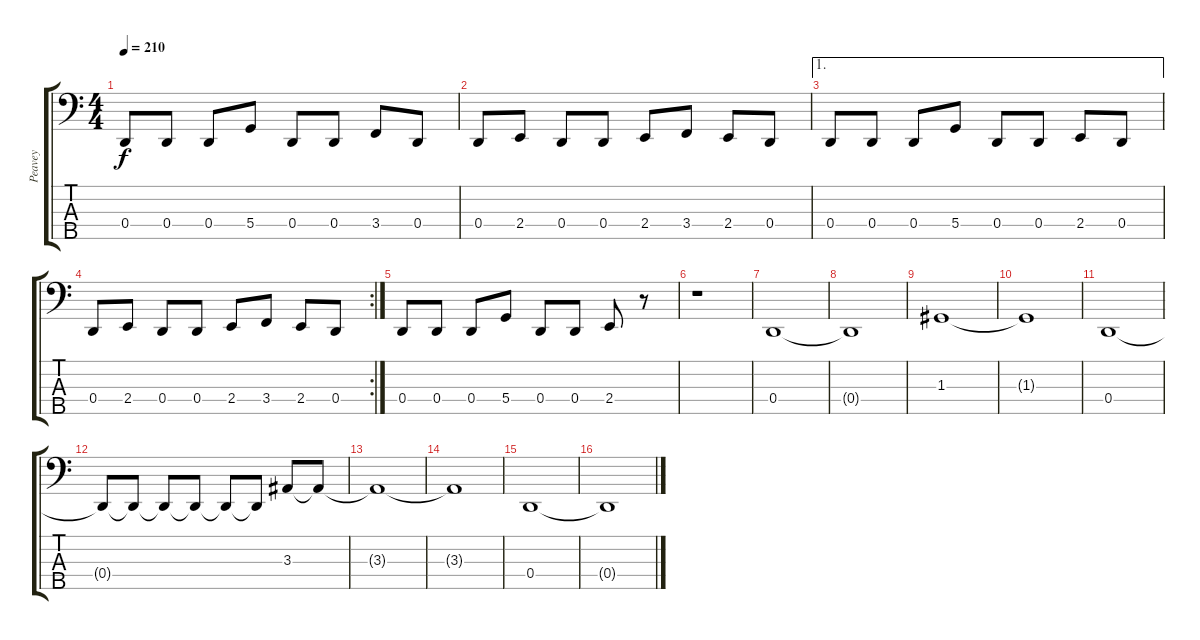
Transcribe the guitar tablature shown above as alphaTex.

\track ("Peavey" "Peavey") {instrument electricbasspick}
\staff {score tabs}
\tuning (F2 C2 G1 D1 A0) {hide}
\ts (4 4)
\tempo 210
\clef f4
\ks c
0.4.8{dy f} 0.4.8 0.4.8 5.4.8 0.4.8 0.4.8 3.4.8 0.4.8 |
0.4.8 2.4.8 0.4.8 0.4.8 2.4.8 3.4.8 2.4.8 0.4.8 |
\ae 1
0.4.8 0.4.8 0.4.8 5.4.8 0.4.8 0.4.8 2.4.8 0.4.8 |
\rc 2
0.4.8 2.4.8 0.4.8 0.4.8 2.4.8 3.4.8 2.4.8 0.4.8 |
0.4.8 0.4.8 0.4.8 5.4.8 0.4.8 0.4.8 2.4.8 r.8 |
r.1 |
0.4.1 |
0.4{t}.1 |
1.3.1 |
1.3{t}.1 |
0.4.1 |
0.4{t}.8 0.4{t}.8 0.4{t}.8 0.4{t}.8 0.4{t}.8 0.4{t}.8 3.3.8 3.3{t}.8 |
3.3{t}.1 |
3.3{t}.1 |
0.4.1 |
0.4{t}.1
